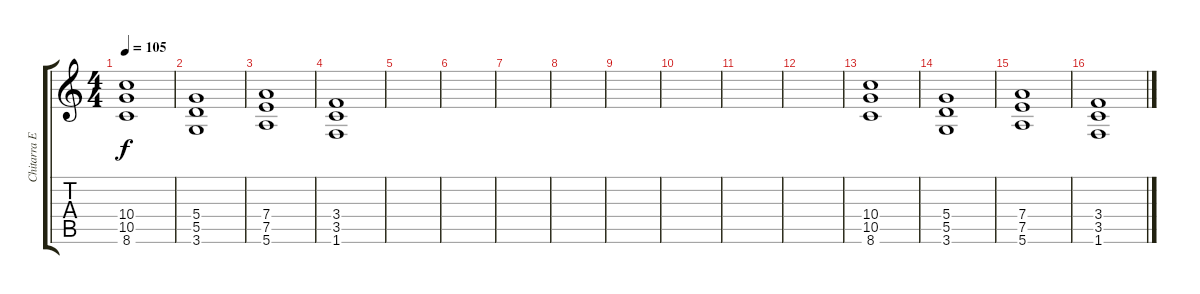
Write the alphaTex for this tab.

\track ("Chitarra Elettrica" "Chitarra E") {instrument overdrivenguitar}
\staff {score tabs}
\tuning (E4 B3 G3 D3 A2 E2) {hide}
\ts (4 4)
\tempo 105
\clef g2
\ks c
(10.4 10.5 8.6).1{dy f} |
(5.4 5.5 3.6).1 |
(7.4 7.5 5.6).1 |
(3.4 3.5 1.6).1 |
|
|
|
|
|
|
|
|
(10.4 10.5 8.6).1 |
(5.4 5.5 3.6).1 |
(7.4 7.5 5.6).1 |
(3.4 3.5 1.6).1
